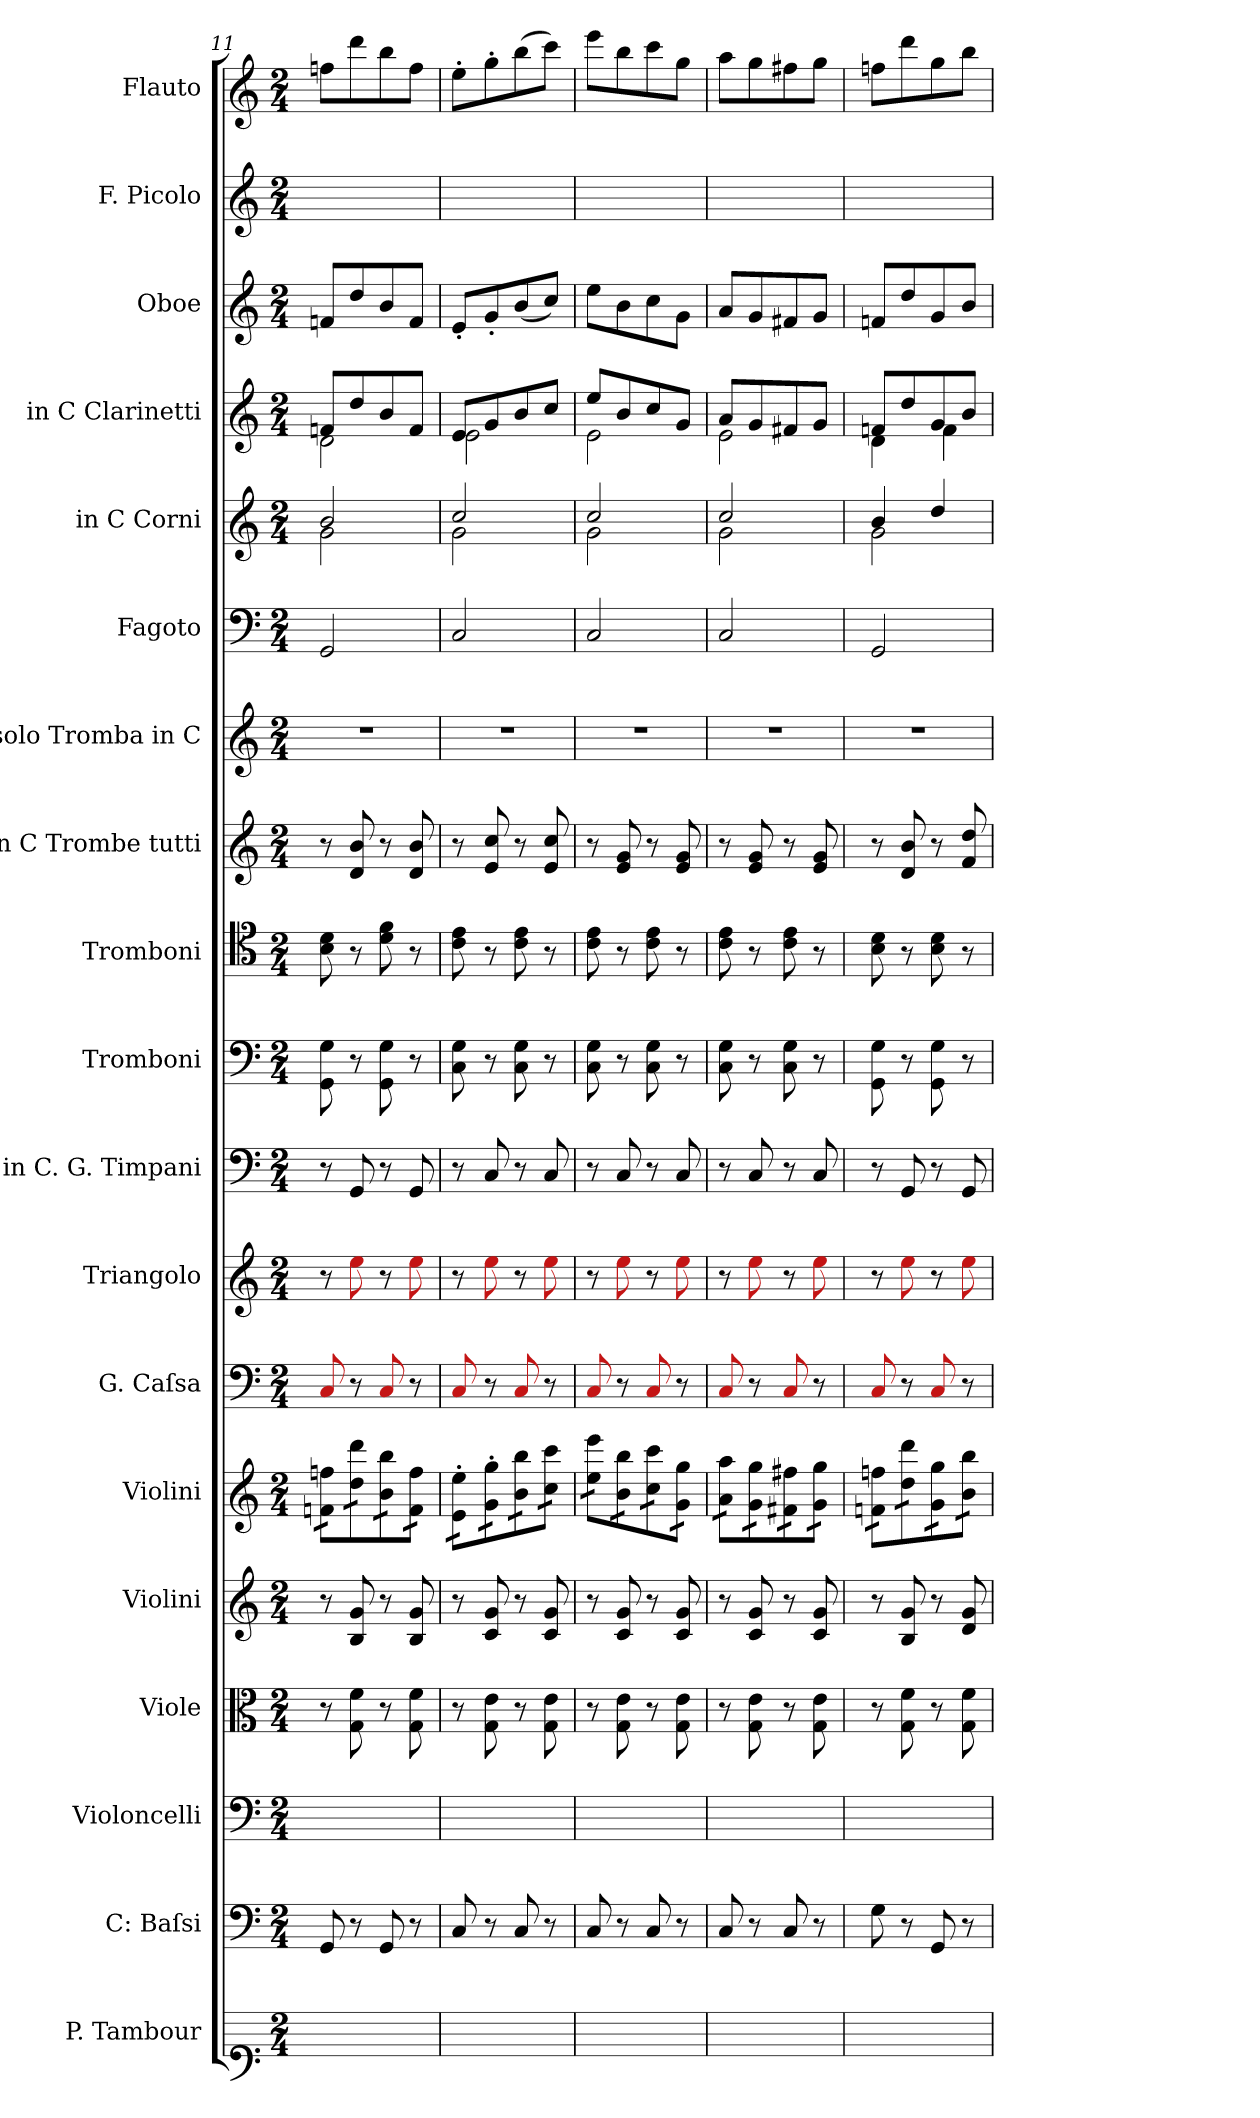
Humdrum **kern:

**kern	**kern	**kern	**kern	**kern	**kern	**kern	**kern	**kern	**kern	**kern	**kern	**kern	**kern	**kern	**kern	**kern	**kern	**kern
*part19	*part18	*part17	*part16	*part15	*part14	*part13	*part12	*part11	*part10	*part9	*part8	*part7	*part6	*part5	*part4	*part3	*part2	*part1
*staff19	*staff18	*staff17	*staff16	*staff15	*staff14	*staff13	*staff12	*staff11	*staff10	*staff9	*staff8	*staff7	*staff6	*staff5	*staff4	*staff3	*staff2	*staff1
*I"P. Tambour	*I"C: Baſsi	*I"Violoncelli	*I"Viole	*I"Violini	*I"Violini	*I"G. Caſsa	*I"Triangolo	*I"in C. G. Timpani	*I"Tromboni	*I"Tromboni	*I"in C Trombe tutti	*I"solo Tromba in C	*I"Fagoto	*I"in C Corni	*I"in C Clarinetti	*I"Oboe	*I"F. Picolo	*I"Flauto
*	*	*I'Vc	*	*I'Vln	*I'Vln	*	*I'Tri	*I'Timp	*I'Trb	*I'Trb	*	*	*	*	*I'Cl	*I'Ob	*	*I'Fl
*clefF1	*clefF4	*clefF4	*clefC3	*clefG2	*clefG2	*clefF4	*clefG2	*clefF4	*clefF4	*clefC4	*clefG2	*clefG2	*clefF4	*clefG2	*clefG2	*clefG2	*clefG2	*clefG2
*k[]	*k[]	*k[]	*k[]	*k[]	*k[]	*k[]	*k[]	*k[]	*k[]	*k[]	*k[]	*k[]	*k[]	*k[]	*k[]	*k[]	*k[]	*k[]
*C:	*C:	*C:	*C:	*C:	*C:	*C:	*C:	*C:	*C:	*C:	*C:	*C:	*C:	*C:	*C:	*C:	*C:	*C:
*M2/4	*M2/4	*M2/4	*M2/4	*M2/4	*M2/4	*M2/4	*M2/4	*M2/4	*M2/4	*M2/4	*M2/4	*M2/4	*M2/4	*M2/4	*M2/4	*M2/4	*M2/4	*M2/4
=11	=11	=11	=11	=11	=11	=11	=11	=11	=11	=11	=11	=11	=11	=11	=11	=11	=11	=11
*	*	*	*	*	*	*	*	*	*	*	*	*	*	*^	*^	*	*	*
*	*	*	*	*	*tremolo	*	*	*	*	*	*	*	*	*	*	*	*	*	*	*
2ryy	8GG/	8GG/yy	8r	8r	16fn\ 16ffn\LL	8Ra/	8r	8r	8GG\ 8G\	8B\ 8d\	8r	2r	2GG/	2b/	2g\	8fn/L	2d\	8fn/L	8ffn\Lyy	8ffn\L
.	.	.	.	.	16fn\ 16ffn\	.	.	.	.	.	.	.	.	.	.	.	.	.	.	.
.	8r	8ryy	8G\ 8f\	8B/ 8g/	16dd\ 16ddd\	8r	8Ree\	8GG/	8r	8r	8d/ 8b/	.	.	.	.	8dd/	.	8dd/	8ddd\yy	8ddd\
.	.	.	.	.	16dd\ 16ddd\	.	.	.	.	.	.	.	.	.	.	.	.	.	.	.
.	8GG/	8GG/yy	8r	8r	16b\ 16bb\	8Ra/	8r	8r	8GG\ 8G\	8d\ 8f\	8r	.	.	.	.	8b/	.	8b/	8bb\yy	8bb\
.	.	.	.	.	16b\ 16bb\	.	.	.	.	.	.	.	.	.	.	.	.	.	.	.
.	8r	8ryy	8G\ 8f\	8B/ 8g/	16f\ 16ff\	8r	8Ree\	8GG/	8r	8r	8d/ 8b/	.	.	.	.	8f/J	.	8f/J	8ff\Jyy	8ff\J
.	.	.	.	.	16f\ 16ff\JJ	.	.	.	.	.	.	.	.	.	.	.	.	.	.	.
=12	=12	=12	=12	=12	=12	=12	=12	=12	=12	=12	=12	=12	=12	=12	=12	=12	=12	=12	=12	=12
2ryy	8C/	8C/yy	8r	8r	16e'\ 16ee'\LL	8Ra/	8r	8r	8C\ 8G\	8c\ 8e\	8r	2r	2C/	2cc/	2g\	8e/L	2e\	8e'/L	8ee'\Lyy	8ee'\L
.	.	.	.	.	16e'\ 16ee'\	.	.	.	.	.	.	.	.	.	.	.	.	.	.	.
.	8r	8ryy	8G\ 8e\	8c/ 8g/	16g'\ 16gg'\	8r	8Ree\	8C/	8r	8r	8e/ 8cc/	.	.	.	.	8g/	.	8g'/	8gg'\yy	8gg'\
.	.	.	.	.	16g'\ 16gg'\	.	.	.	.	.	.	.	.	.	.	.	.	.	.	.
.	8C/	8C/yy	8r	8r	16b\ 16bb\	8Ra/	8r	8r	8C\ 8G\	8c\ 8e\	8r	.	.	.	.	8b/	.	(8b/	8bb\yy	(8bb\
.	.	.	.	.	16b\ 16bb\	.	.	.	.	.	.	.	.	.	.	.	.	.	.	.
.	8r	8ryy	8G\ 8e\	8c/ 8g/	16cc\ 16ccc\	8r	8Ree\	8C/	8r	8r	8e/ 8cc/	.	.	.	.	8cc/J	.	8cc/J)	8ccc\Jyy	8ccc\J)
.	.	.	.	.	16cc\ 16ccc\JJ	.	.	.	.	.	.	.	.	.	.	.	.	.	.	.
=13	=13	=13	=13	=13	=13	=13	=13	=13	=13	=13	=13	=13	=13	=13	=13	=13	=13	=13	=13	=13
2ryy	8C/	8C/yy	8r	8r	16ee\ 16eee\LL	8Ra/	8r	8r	8C\ 8G\	8c\ 8e\	8r	2r	2C/	2cc/	2g\	8ee/L	2e\	8ee\L	8eee\Lyy	8eee\L
.	.	.	.	.	16ee\ 16eee\	.	.	.	.	.	.	.	.	.	.	.	.	.	.	.
.	8r	8ryy	8G\ 8e\	8c/ 8g/	16b\ 16bb\	8r	8Ree\	8C/	8r	8r	8e/ 8g/	.	.	.	.	8b/	.	8b\	8bb\yy	8bb\
.	.	.	.	.	16b\ 16bb\	.	.	.	.	.	.	.	.	.	.	.	.	.	.	.
.	8C/	8C/yy	8r	8r	16cc\ 16ccc\	8Ra/	8r	8r	8C\ 8G\	8c\ 8e\	8r	.	.	.	.	8cc/	.	8cc\	8ccc\yy	8ccc\
.	.	.	.	.	16cc\ 16ccc\	.	.	.	.	.	.	.	.	.	.	.	.	.	.	.
.	8r	8ryy	8G\ 8e\	8c/ 8g/	16g\ 16gg\	8r	8Ree\	8C/	8r	8r	8e/ 8g/	.	.	.	.	8g/J	.	8g\J	8gg\Jyy	8gg\J
.	.	.	.	.	16g\ 16gg\JJ	.	.	.	.	.	.	.	.	.	.	.	.	.	.	.
=14	=14	=14	=14	=14	=14	=14	=14	=14	=14	=14	=14	=14	=14	=14	=14	=14	=14	=14	=14	=14
2ryy	8C/	8C/yy	8r	8r	16a\ 16aa\LL	8Ra/	8r	8r	8C\ 8G\	8c\ 8e\	8r	2r	2C/	2cc/	2g\	8a/L	2e\	8a/L	8aa\Lyy	8aa\L
.	.	.	.	.	16a\ 16aa\	.	.	.	.	.	.	.	.	.	.	.	.	.	.	.
.	8r	8ryy	8G\ 8e\	8c/ 8g/	16g\ 16gg\	8r	8Ree\	8C/	8r	8r	8e/ 8g/	.	.	.	.	8g/	.	8g/	8gg\yy	8gg\
.	.	.	.	.	16g\ 16gg\	.	.	.	.	.	.	.	.	.	.	.	.	.	.	.
.	8C/	8C/yy	8r	8r	16f#X\ 16ff#X\	8Ra/	8r	8r	8C\ 8G\	8c\ 8e\	8r	.	.	.	.	8f#X/	.	8f#X/	8ff#X\yy	8ff#X\
.	.	.	.	.	16f#X\ 16ff#X\	.	.	.	.	.	.	.	.	.	.	.	.	.	.	.
.	8r	8ryy	8G\ 8e\	8c/ 8g/	16g\ 16gg\	8r	8Ree\	8C/	8r	8r	8e/ 8g/	.	.	.	.	8g/J	.	8g/J	8gg\Jyy	8gg\J
.	.	.	.	.	16g\ 16gg\JJ	.	.	.	.	.	.	.	.	.	.	.	.	.	.	.
=15	=15	=15	=15	=15	=15	=15	=15	=15	=15	=15	=15	=15	=15	=15	=15	=15	=15	=15	=15	=15
2ryy	8G\	8G\yy	8r	8r	16fn\ 16ffn\LL	8Ra/	8r	8r	8GG\ 8G\	8B\ 8d\	8r	2r	2GG/	4b/	2g\	8fn/L	4d\	8fn/L	8ffn\Lyy	8ffn\L
.	.	.	.	.	16fn\ 16ffn\	.	.	.	.	.	.	.	.	.	.	.	.	.	.	.
.	8r	8ryy	8G\ 8f\	8B/ 8g/	16dd\ 16ddd\	8r	8Ree\	8GG/	8r	8r	8d/ 8b/	.	.	.	.	8dd/	.	8dd/	8ddd\yy	8ddd\
.	.	.	.	.	16dd\ 16ddd\	.	.	.	.	.	.	.	.	.	.	.	.	.	.	.
.	8GG/	8GG/yy	8r	8r	16g\ 16gg\	8Ra/	8r	8r	8GG\ 8G\	8B\ 8d\	8r	.	.	4dd/	.	8g/	4f\	8g/	8gg\yy	8gg\
.	.	.	.	.	16g\ 16gg\	.	.	.	.	.	.	.	.	.	.	.	.	.	.	.
.	8r	8ryy	8G\ 8f\	8d/ 8g/	16b\ 16bb\	8r	8Ree\	8GG/	8r	8r	8f/ 8dd/	.	.	.	.	8b/J	.	8b/J	8bb\Jyy	8bb\J
.	.	.	.	.	16b\ 16bb\JJ	.	.	.	.	.	.	.	.	.	.	.	.	.	.	.
*	*	*	*	*	*Xtremolo	*	*	*	*	*	*	*	*	*	*	*	*	*	*	*
*	*	*	*	*	*	*	*	*	*	*	*	*	*	*v	*v	*	*	*	*	*
*	*	*	*	*	*	*	*	*	*	*	*	*	*	*	*v	*v	*	*	*
=	=	=	=	=	=	=	=	=	=	=	=	=	=	=	=	=	=	=
*-	*-	*-	*-	*-	*-	*-	*-	*-	*-	*-	*-	*-	*-	*-	*-	*-	*-	*-
